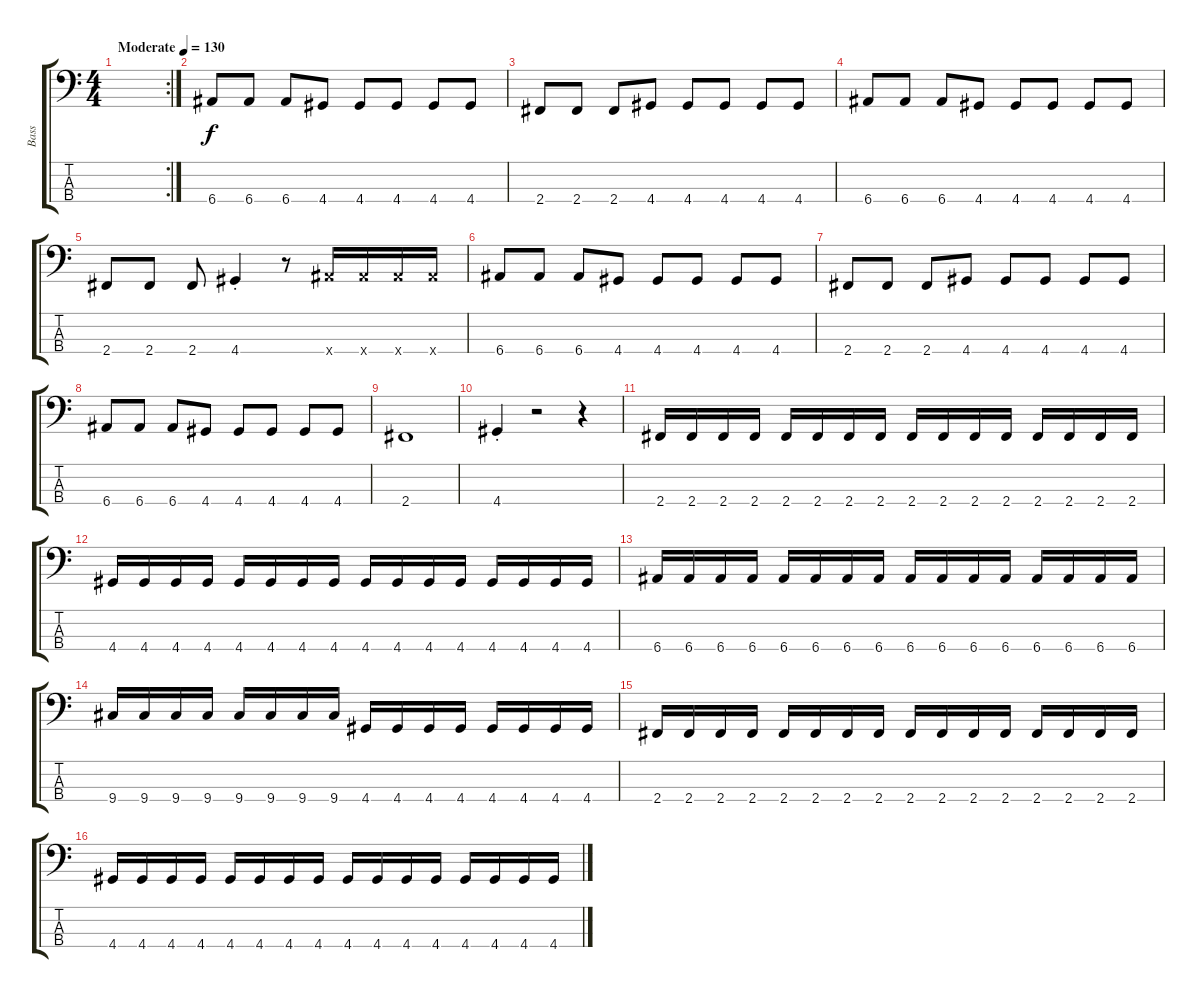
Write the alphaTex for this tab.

\track ("Bass" "Bass") {instrument electricbasspick}
\staff {score tabs}
\tuning (G2 D2 A1 E1) {hide}
\rc 2
\ts (4 4)
\tempo (130 "Moderate")
\clef f4
\ks c
|
6.4.8 6.4.8 6.4.8 4.4.8 4.4.8 4.4.8 4.4.8 4.4.8 |
2.4.8 2.4.8 2.4.8 4.4.8 4.4.8 4.4.8 4.4.8 4.4.8 |
6.4.8 6.4.8 6.4.8 4.4.8 4.4.8 4.4.8 4.4.8 4.4.8 |
2.4.8 2.4.8 2.4.8 4.4{st}.4 r.8 6.4{x}.16 6.4{x}.16 6.4{x}.16 6.4{x}.16 |
6.4.8 6.4.8 6.4.8 4.4.8 4.4.8 4.4.8 4.4.8 4.4.8 |
2.4.8 2.4.8 2.4.8 4.4.8 4.4.8 4.4.8 4.4.8 4.4.8 |
6.4.8 6.4.8 6.4.8 4.4.8 4.4.8 4.4.8 4.4.8 4.4.8 |
2.4.1 |
4.4{st}.4 r.2 r.4 |
2.4.16 2.4.16 2.4.16 2.4.16 2.4.16 2.4.16 2.4.16 2.4.16 2.4.16 2.4.16 2.4.16 2.4.16 2.4.16 2.4.16 2.4.16 2.4.16 |
4.4.16 4.4.16 4.4.16 4.4.16 4.4.16 4.4.16 4.4.16 4.4.16 4.4.16 4.4.16 4.4.16 4.4.16 4.4.16 4.4.16 4.4.16 4.4.16 |
6.4.16 6.4.16 6.4.16 6.4.16 6.4.16 6.4.16 6.4.16 6.4.16 6.4.16 6.4.16 6.4.16 6.4.16 6.4.16 6.4.16 6.4.16 6.4.16 |
9.4.16 9.4.16 9.4.16 9.4.16 9.4.16 9.4.16 9.4.16 9.4.16 4.4.16 4.4.16 4.4.16 4.4.16 4.4.16 4.4.16 4.4.16 4.4.16 |
2.4.16 2.4.16 2.4.16 2.4.16 2.4.16 2.4.16 2.4.16 2.4.16 2.4.16 2.4.16 2.4.16 2.4.16 2.4.16 2.4.16 2.4.16 2.4.16 |
4.4.16 4.4.16 4.4.16 4.4.16 4.4.16 4.4.16 4.4.16 4.4.16 4.4.16 4.4.16 4.4.16 4.4.16 4.4.16 4.4.16 4.4.16 4.4.16
